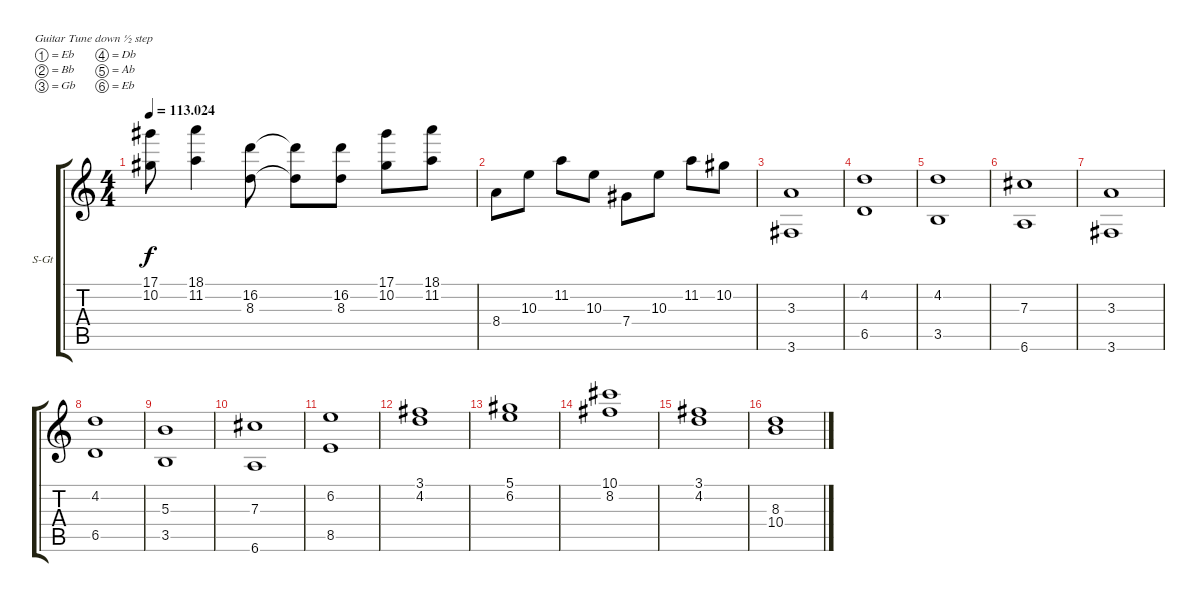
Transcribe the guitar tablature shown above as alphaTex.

\bracketExtendMode groupsimilarinstruments
\firstSystemTrackNameOrientation horizontal
\otherSystemsTrackNameOrientation horizontal
\track ("Клавишные (Иванов Д) 2" "S-Gt") {instrument stringensemble1}
\staff {score tabs}
\tuning (Eb4 Bb3 Gb3 Db3 Ab2 Eb2)
\displaytranspose 12
\ts (4 4)
\tempo
113.024
\accidentals auto
\clef g2
\ottava regular
\simile none
\ks c
(17.1 10.2).8{dy f} (18.1 11.2).4 (16.2 8.3).8 (16.2{t} 8.3{t}).8 (16.2 8.3).8 (17.1 10.2).8 (18.1 11.2).8 |
8.4.8 10.3.8 11.2.8 10.3.8 7.4.8 10.3.8 11.2.8 10.2.8 |
(3.3 3.6).1 |
(4.2 6.5).1 |
(4.2 3.5).1 |
(7.3 6.6).1 |
(3.3 3.6).1 |
(4.2 6.5).1 |
(5.3 3.5).1 |
(7.3 6.6).1 |
(6.2 8.5).1 |
(3.1 4.2).1 |
(5.1 6.2).1 |
(10.1 8.2).1 |
(3.1 4.2).1 |
(8.3 10.4).1
